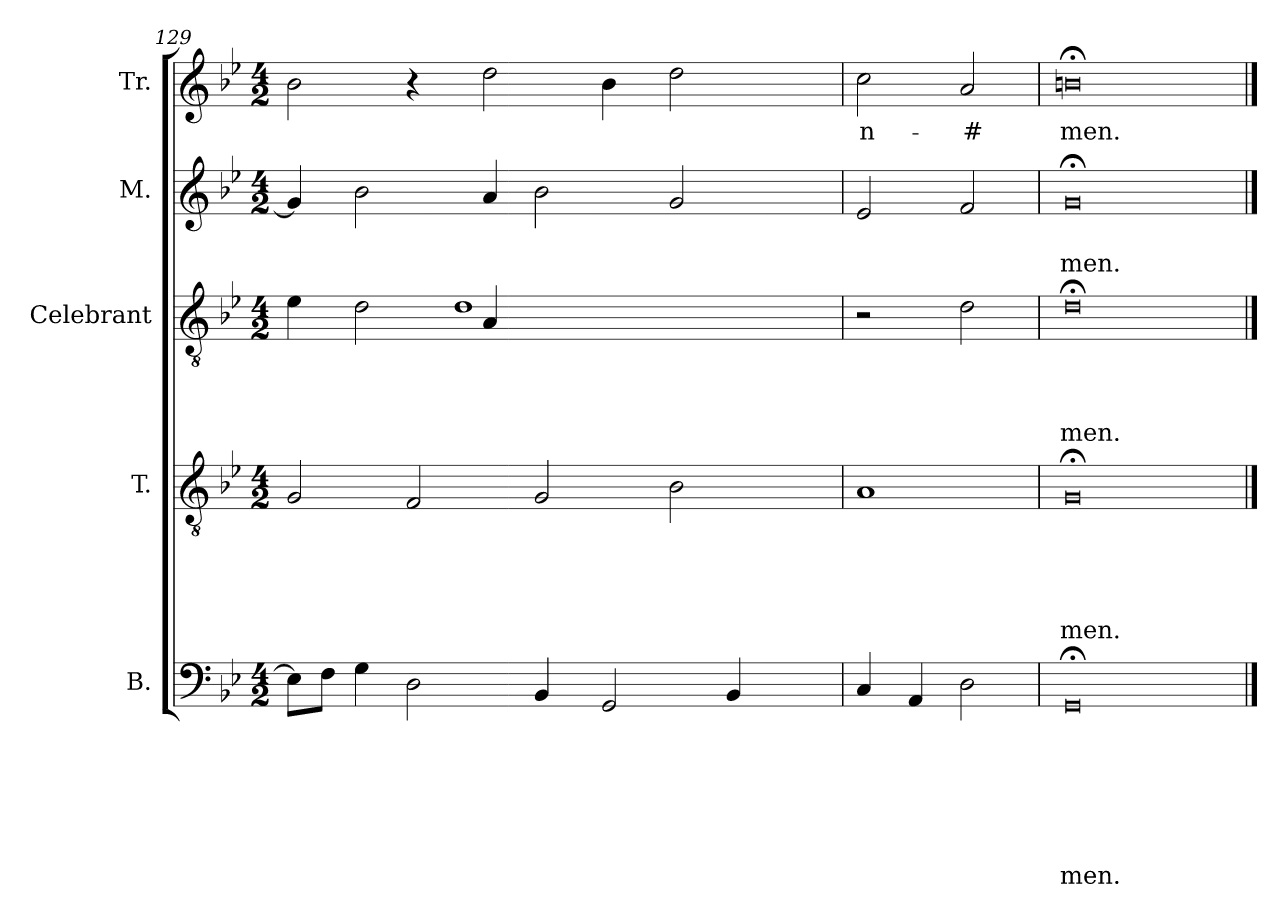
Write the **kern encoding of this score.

**kern	**text	**text	**text	**text	**text	**text	**text	**kern	**text	**text	**text	**text	**text	**kern	**text	**text	**text	**text	**kern	**text	**text	**kern	**text
*part5	*part5	*part5	*part5	*part5	*part5	*part5	*part5	*part4	*part4	*part4	*part4	*part4	*part4	*part3	*part3	*part3	*part3	*part3	*part2	*part2	*part2	*part1	*part1
*staff5	*staff5	*staff5	*staff5	*staff5	*staff5	*staff5	*staff5	*staff4	*staff4	*staff4	*staff4	*staff4	*staff4	*staff3	*staff3	*staff3	*staff3	*staff3	*staff2	*staff2	*staff2	*staff1	*staff1
*I"B.	*	*	*	*	*	*	*	*I"T.	*	*	*	*	*	*I"Celebrant	*	*	*	*	*I"M.	*	*	*I"Tr.	*
*I'B.	*	*	*	*	*	*	*	*I'T.	*	*	*	*	*	*I'Ct.	*	*	*	*	*I'M.	*	*	*I'Tr.	*
*clefF4	*	*	*	*	*	*	*	*clefGv2	*	*	*	*	*	*clefGv2	*	*	*	*	*clefG2	*	*	*clefG2	*
*k[b-e-]	*	*	*	*	*	*	*	*k[b-e-]	*	*	*	*	*	*k[b-e-]	*	*	*	*	*k[b-e-]	*	*	*k[b-e-]	*
*B-:	*	*	*	*	*	*	*	*B-:	*	*	*	*	*	*B-:	*	*	*	*	*B-:	*	*	*B-:	*
*M4/2	*	*	*	*	*	*	*	*M4/2	*	*	*	*	*	*M4/2	*	*	*	*	*M4/2	*	*	*M4/2	*
=129	=129	=129	=129	=129	=129	=129	=129	=129	=129	=129	=129	=129	=129	=129	=129	=129	=129	=129	=129	=129	=129	=129	=129
*^	*	*	*	*	*	*	*	*	*	*	*	*	*	*^	*	*	*	*	*	*	*	*	*
*	*^	*	*	*	*	*	*	*	*	*	*	*	*	*	*	*^	*	*	*	*	*	*	*	*	*
*	*	*^	*	*	*	*	*	*	*	*	*	*	*	*	*	*	*	*	*	*	*	*	*	*	*	*	*
8E-\L]	1ryy	1ryy	1ryy	.	.	.	.	.	.	.	2G/	.	.	.	.	.	4e-\	2.ryy	2ryy	.	.	.	.	4g/]	.	.	2b-\	.
8F\J	.	.	.	.	.	.	.	.	.	.	.	.	.	.	.	.	.	.	.	.	.	.	.	.	.	.	.	.
4G\	.	.	.	.	.	.	.	.	.	.	.	.	.	.	.	.	2d\	.	.	.	.	.	.	2b-\	.	.	.	.
2D\	.	.	.	.	.	.	.	.	.	.	2F/	.	.	.	.	.	.	.	8ryy	.	.	.	.	.	.	.	4r	.
.	.	.	.	.	.	.	.	.	.	.	.	.	.	.	.	.	.	.	32ryy	.	.	.	.	.	.	.	.	.
.	.	.	.	.	.	.	.	.	.	.	.	.	.	.	.	.	.	.	1d	.	.	.	.	.	.	.	.	.
.	.	.	.	.	.	.	.	.	.	.	.	.	.	.	.	.	4ryy	4A/	.	.	.	.	.	4a/	.	.	2dd\	.
16.ryy	4BB-/	4ryy	2ryy	.	.	.	.	.	.	.	2G/	.	.	.	.	.	16.ryy	4ryy	.	.	.	.	.	2b-\	.	.	.	.
2ryy	.	.	.	.	.	.	.	.	.	.	.	.	.	.	.	.	2ryy	.	.	.	.	.	.	.	.	.	.	.
.	16.ryy	2GG/	.	.	.	.	.	.	.	.	.	.	.	.	.	.	.	16.ryy	.	.	.	.	.	.	.	.	4b-\	.
.	2ryy	.	.	.	.	.	.	.	.	.	.	.	.	.	.	.	.	2ryy	.	.	.	.	.	.	.	.	.	.
.	.	.	8ryy	.	.	.	.	.	.	.	2B-\	.	.	.	.	.	.	.	.	.	.	.	.	2g/	.	.	2dd\	.
4ryy	.	.	.	.	.	.	.	.	.	.	.	.	.	.	.	.	4ryy	.	.	.	.	.	.	.	.	.	.	.
.	.	.	32ryy	.	.	.	.	.	.	.	.	.	.	.	.	.	.	.	.	.	.	.	.	.	.	.	.	.
.	.	.	4BB-/	.	.	.	.	.	.	.	.	.	.	.	.	.	.	.	4ryy	.	.	.	.	.	.	.	.	.
.	.	16.ryy	.	.	.	.	.	.	.	.	.	.	.	.	.	.	.	.	.	.	.	.	.	.	.	.	.	.
8ryy	8ryy	8ryy	.	.	.	.	.	.	.	.	.	.	.	.	.	.	8ryy	8ryy	.	.	.	.	.	.	.	.	.	.
.	.	.	16.ryy	.	.	.	.	.	.	.	.	.	.	.	.	.	.	.	16.ryy	.	.	.	.	.	.	.	.	.
32ryy	32ryy	32ryy	.	.	.	.	.	.	.	.	.	.	.	.	.	.	32ryy	32ryy	.	.	.	.	.	.	.	.	.	.
*	*	*v	*v	*	*	*	*	*	*	*	*	*	*	*	*	*	*	*v	*v	*	*	*	*	*	*	*	*	*
=130	=130	=130	=130	=130	=130	=130	=130	=130	=130	=130	=130	=130	=130	=130	=130	=130	=130	=130	=130	=130	=130	=130	=130	=130	=130	=130
!	!	!	!	!	!	!	!	!	!	!	!	!	!	!	!	!	!	!	!	!	!	!	!	!	!	!LO:LY:b:rj
*v	*v	*v	*	*	*	*	*	*	*	*	*	*	*	*	*	*v	*v	*	*	*	*	*	*	*	*	*
4C/	.	.	.	.	.	.	.	1A	.	.	.	.	.	2r	.	.	.	.	2e-/	.	.	2cc\	-n-
4AA/	.	.	.	.	.	.	.	.	.	.	.	.	.	.	.	.	.	.	.	.	.	.	.
!	!	!	!	!	!	!	!	!	!	!	!	!	!	!	!	!	!	!	!	!	!	!	!LO:LY:b:rj
2D\	.	.	.	.	.	.	.	.	.	.	.	.	.	2d\	.	.	.	.	2f/	.	.	2a/	-#
=131	=131	=131	=131	=131	=131	=131	=131	=131	=131	=131	=131	=131	=131	=131	=131	=131	=131	=131	=131	=131	=131	=131	=131
!	!	!	!	!	!	!	!LO:LY:b	!	!	!	!	!	!LO:LY:b	!	!	!	!	!LO:LY:b	!	!	!LO:LY:b	!	!LO:LY:b
0GG;	.	.	.	.	.	.	-men.	0G;	.	.	.	.	-men.	0d;<	.	.	.	-men.	0g;	.	-men.	0bn;<	men.
==	==	==	==	==	==	==	==	==	==	==	==	==	==	==	==	==	==	==	==	==	==	==	==
*-	*-	*-	*-	*-	*-	*-	*-	*-	*-	*-	*-	*-	*-	*-	*-	*-	*-	*-	*-	*-	*-	*-	*-
